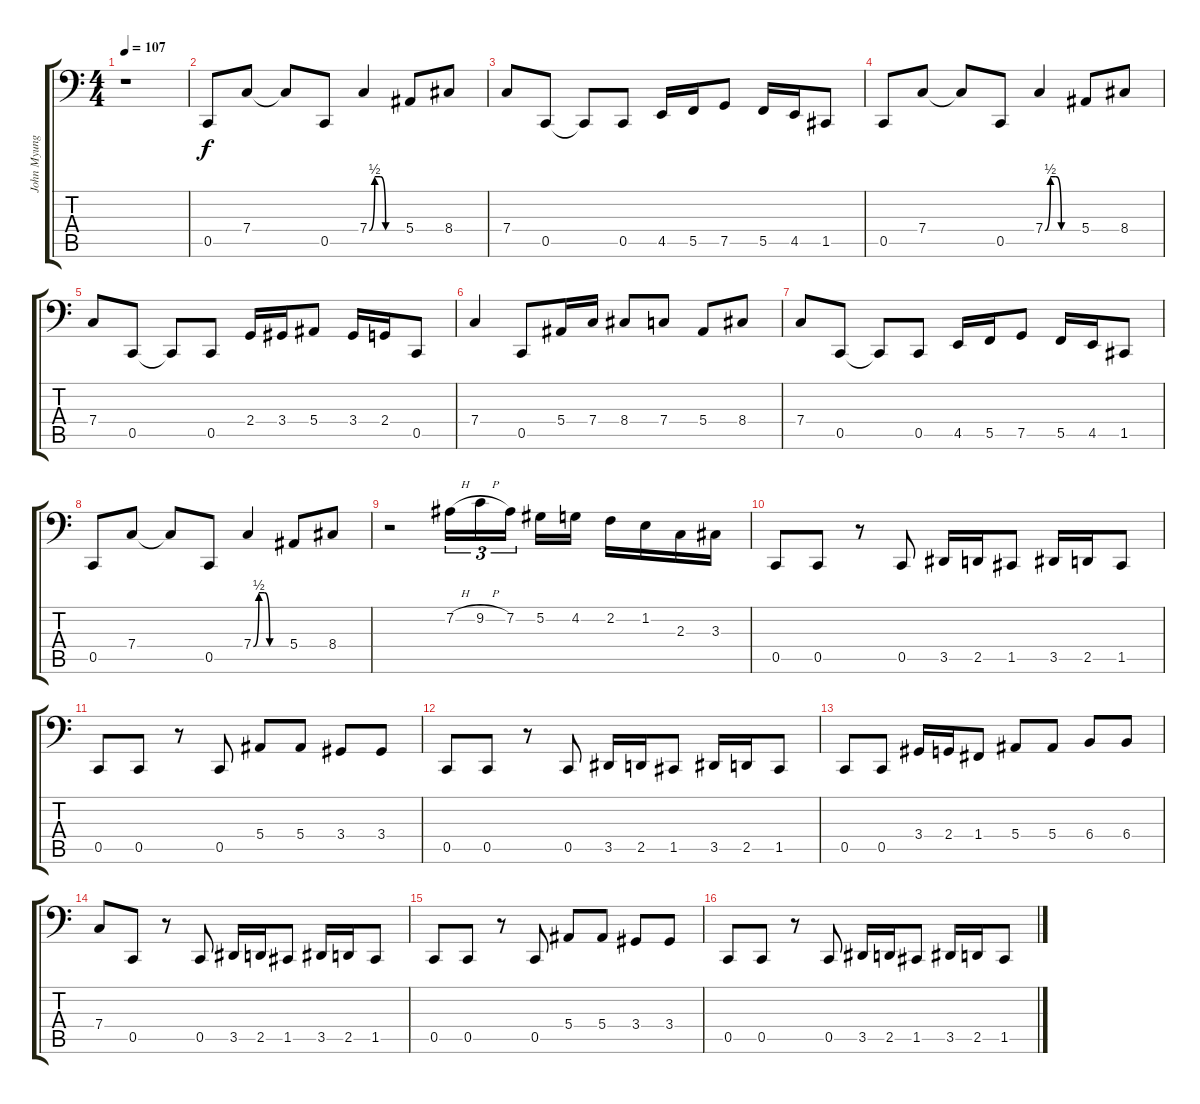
\track ("John Myung" "John Myung") {instrument electricbassfinger}
\staff {score tabs}
\tuning (Ab2 Eb2 Bb1 F1 C1 B0) {hide}
\ts (4 4)
\tempo 107
\clef f4
\ks c
r.1{dy f} |
0.5.8 7.4.8 7.4{t}.8 0.5.8 7.4{be (custom 0 0 10 2 20 2 30 0 60 0)}.4 5.4.8 8.4.8 |
7.4.8 0.5.8 0.5{t}.8 0.5.8 4.5.16 5.5.16 7.5.8 5.5.16 4.5.16 1.5.8 |
0.5.8 7.4.8 7.4{t}.8 0.5.8 7.4{be (custom 0 0 10 2 20 2 30 0 60 0)}.4 5.4.8 8.4.8 |
7.4.8 0.5.8 0.5{t}.8 0.5.8 2.4.16 3.4.16 5.4.8 3.4.16 2.4.16 0.5.8 |
7.4.4 0.5.8 5.4.16 7.4.16 8.4.8 7.4.8 5.4.8 8.4.8 |
7.4.8 0.5.8 0.5{t}.8 0.5.8 4.5.16 5.5.16 7.5.8 5.5.16 4.5.16 1.5.8 |
0.5.8 7.4.8 7.4{t}.8 0.5.8 7.4{be (custom 0 0 10 2 20 2 30 0 60 0)}.4 5.4.8 8.4.8 |
r.2 7.2{h}.16{tu (3 2)} 9.2{h}.16{tu (3 2)} 7.2.16{tu (3 2) beam splitsecondary} 5.2.16 4.2.16 2.2.16 1.2.16 2.3.16 3.3.16 |
0.5.8 0.5.8 r.8 0.5.8 3.5.16 2.5.16 1.5.8 3.5.16 2.5.16 1.5.8 |
0.5.8 0.5.8 r.8 0.5.8 5.4.8 5.4.8 3.4.8 3.4.8 |
0.5.8 0.5.8 r.8 0.5.8 3.5.16 2.5.16 1.5.8 3.5.16 2.5.16 1.5.8 |
0.5.8 0.5.8 3.4.16 2.4.16 1.4.8 5.4.8 5.4.8 6.4.8 6.4.8 |
7.4.8 0.5.8 r.8 0.5.8 3.5.16 2.5.16 1.5.8 3.5.16 2.5.16 1.5.8 |
0.5.8 0.5.8 r.8 0.5.8 5.4.8 5.4.8 3.4.8 3.4.8 |
0.5.8 0.5.8 r.8 0.5.8 3.5.16 2.5.16 1.5.8 3.5.16 2.5.16 1.5.8
